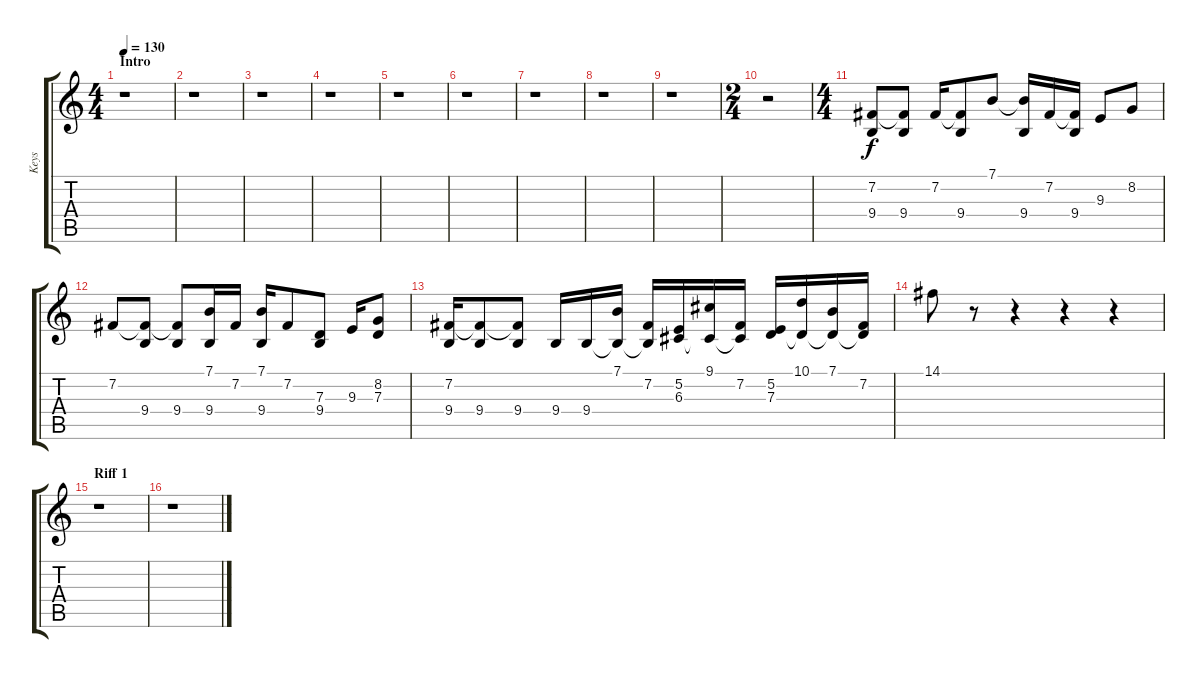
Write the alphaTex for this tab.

\track ("Keys" "Keys") {instrument churchorgan}
\staff {score tabs}
\tuning (E4 B3 G3 D3 A2 E2) {hide}
\ts (4 4)
\section ("" "Intro")
\tempo 130
\clef g2
\ks c
r.1{dy f instrument churchorgan} |
r.1 |
r.1 |
r.1 |
r.1 |
r.1 |
r.1 |
r.1 |
r.1 |
\ts (2 4)
r.2 |
\ts (4 4)
(7.2 9.4).8 (7.2{t} 9.4).8 7.2.16 (7.2{t} 9.4).8 7.1.8 (7.1{t} 9.4).16 7.2.16 (7.2{t} 9.4).16 9.3.8 8.2.8 |
7.2.8 (7.2{t} 9.4).8 (7.2{t} 9.4).8 (7.1 9.4).16 7.2.16 (7.1 9.4).16 7.2.8 (7.3 9.4).8 9.3.16 (8.2 7.3).8 |
(7.2 9.4).16 (7.2{t} 9.4).8 (7.2{t} 9.4).8 9.4.16 9.4.16 (7.1 9.4{t}).16 (7.2 9.4{t}).16 (5.2 6.3).16 (9.1 6.3{t}).16 (7.2 6.3{t}).16 (5.2 7.3).16 (10.1 7.3{t}).16 (7.1 7.3{t}).16 (7.2 7.3{t}).16 |
14.1.8 r.8 r.4 r.4 r.4 |
\section ("" "Riff 1")
r.1 |
r.1
